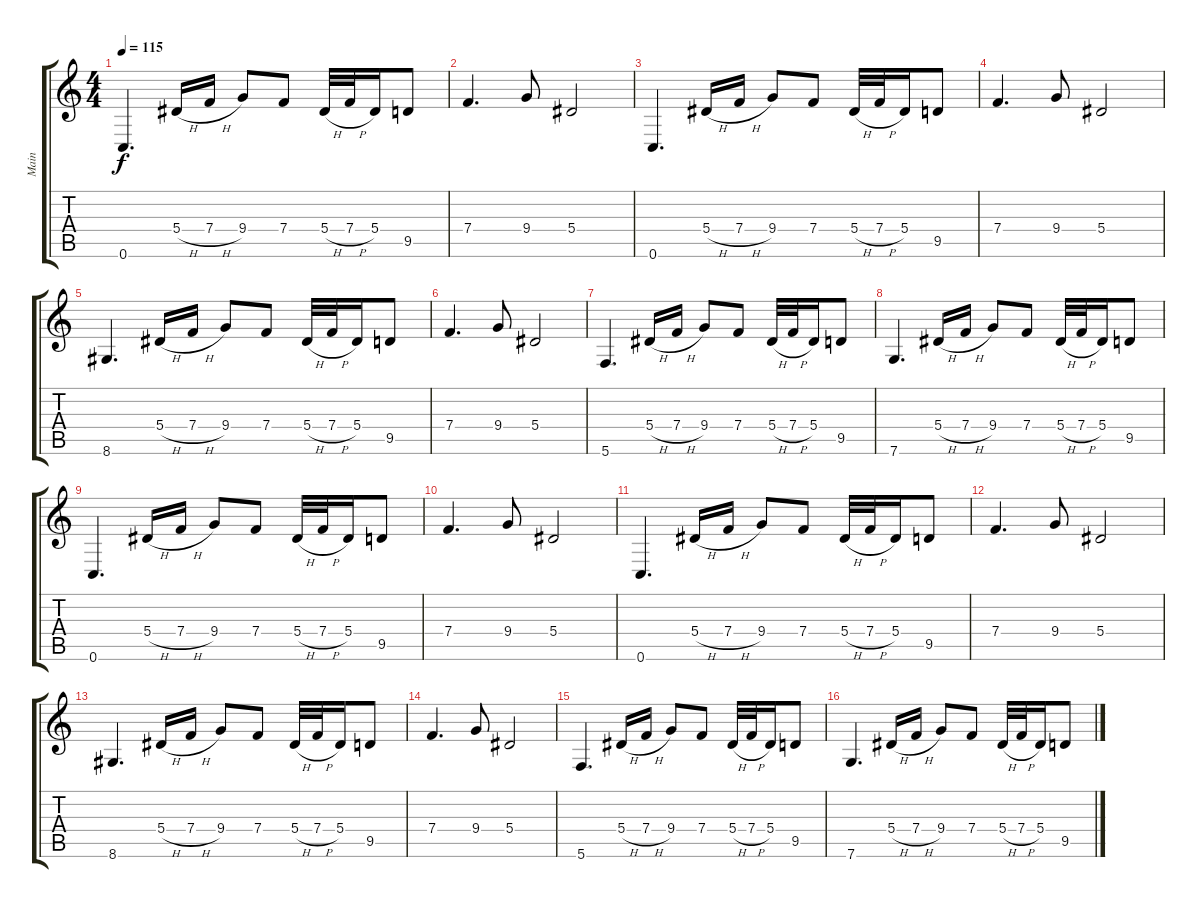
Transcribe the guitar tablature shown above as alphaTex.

\track ("Main" "Main") {instrument distortionguitar}
\staff {score tabs}
\tuning (C4 G3 Eb3 Bb2 F2 C2) {hide}
\ts (4 4)
\tempo 115
\clef g2
\ks c
0.6.4{d dy f} 5.4{h}.16 7.4{h}.16 9.4.8 7.4.8 5.4{h}.32 7.4{h}.32 5.4.16 9.5.8 |
7.4.4{d} 9.4.8 5.4.2 |
0.6.4{d} 5.4{h}.16 7.4{h}.16 9.4.8 7.4.8 5.4{h}.32 7.4{h}.32 5.4.16 9.5.8 |
7.4.4{d} 9.4.8 5.4.2 |
8.6.4{d} 5.4{h}.16 7.4{h}.16 9.4.8 7.4.8 5.4{h}.32 7.4{h}.32 5.4.16 9.5.8 |
7.4.4{d} 9.4.8 5.4.2 |
5.6.4{d} 5.4{h}.16 7.4{h}.16 9.4.8 7.4.8 5.4{h}.32 7.4{h}.32 5.4.16 9.5.8 |
7.6.4{d} 5.4{h}.16 7.4{h}.16 9.4.8 7.4.8 5.4{h}.32 7.4{h}.32 5.4.16 9.5.8 |
0.6.4{d} 5.4{h}.16 7.4{h}.16 9.4.8 7.4.8 5.4{h}.32 7.4{h}.32 5.4.16 9.5.8 |
7.4.4{d} 9.4.8 5.4.2 |
0.6.4{d} 5.4{h}.16 7.4{h}.16 9.4.8 7.4.8 5.4{h}.32 7.4{h}.32 5.4.16 9.5.8 |
7.4.4{d} 9.4.8 5.4.2 |
8.6.4{d} 5.4{h}.16 7.4{h}.16 9.4.8 7.4.8 5.4{h}.32 7.4{h}.32 5.4.16 9.5.8 |
7.4.4{d} 9.4.8 5.4.2 |
5.6.4{d} 5.4{h}.16 7.4{h}.16 9.4.8 7.4.8 5.4{h}.32 7.4{h}.32 5.4.16 9.5.8 |
7.6.4{d} 5.4{h}.16 7.4{h}.16 9.4.8 7.4.8 5.4{h}.32 7.4{h}.32 5.4.16 9.5.8
